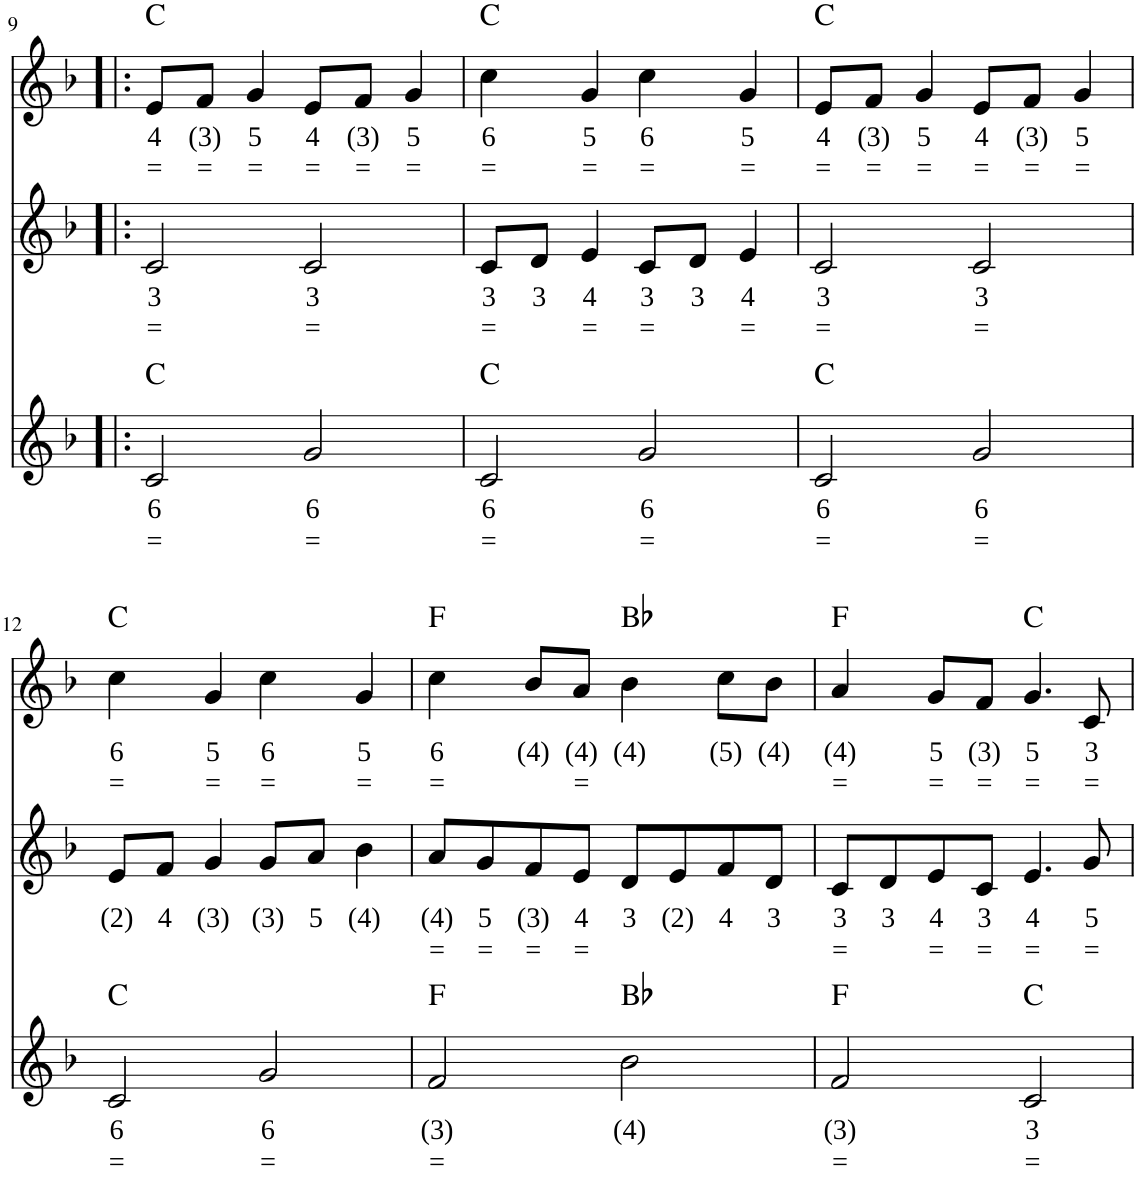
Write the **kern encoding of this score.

**kern	**text	**text	**kern	**text	**text	**kern	**text	**text	**harte
*part3	*part3	*part3	*part2	*part2	*part2	*part1	*part1	*part1	*part1
*staff3	*staff3	*staff3	*staff2	*staff2	*staff2	*staff1	*staff1	*staff1	*
*I"Voice	*	*	*I"Voice	*	*	*I"Voice	*	*	*
!!LO:PB:g=z
*clefG2	*	*	*clefG2	*	*	*clefG2	*	*	*
*k[b-]	*	*	*k[b-]	*	*	*k[b-]	*	*	*
*M4/4	*	*	*M4/4	*	*	*M4/4	*	*	*
=9!|:	=9!|:	=9!|:	=9!|:	=9!|:	=9!|:	=9!|:	=9!|:	=9!|:	=9!|:
!	!LO:LY:b	!LO:LY:b	!	!LO:LY:b	!LO:LY:b	!	!LO:LY:b	!LO:LY:b	!
2c/	6	=	2c/	3	=	8e/L	4	=	C:maj
!	!	!	!	!	!	!	!LO:LY:b	!LO:LY:b	!
.	.	.	.	.	.	8f/J	(3)	=	.
!	!	!	!	!	!	!	!LO:LY:b	!LO:LY:b	!
.	.	.	.	.	.	4g/	5	=	.
!	!LO:LY:b	!LO:LY:b	!	!LO:LY:b	!LO:LY:b	!	!LO:LY:b	!LO:LY:b	!
2g/	6	=	2c/	3	=	8e/L	4	=	.
!	!	!	!	!	!	!	!LO:LY:b	!LO:LY:b	!
.	.	.	.	.	.	8f/J	(3)	=	.
!	!	!	!	!	!	!	!LO:LY:b	!LO:LY:b	!
.	.	.	.	.	.	4g/	5	=	.
=10	=10	=10	=10	=10	=10	=10	=10	=10	=10
!	!LO:LY:b	!LO:LY:b	!	!LO:LY:b	!LO:LY:b	!	!LO:LY:b	!LO:LY:b	!
2c/	6	=	8c/L	3	=	4cc\	6	=	C:maj
!	!	!	!	!LO:LY:b	!	!	!	!	!
.	.	.	8d/J	3	.	.	.	.	.
!	!	!	!	!LO:LY:b	!LO:LY:b	!	!LO:LY:b	!LO:LY:b	!
.	.	.	4e/	4	=	4g/	5	=	.
!	!LO:LY:b	!LO:LY:b	!	!LO:LY:b	!LO:LY:b	!	!LO:LY:b	!LO:LY:b	!
2g/	6	=	8c/L	3	=	4cc\	6	=	.
!	!	!	!	!LO:LY:b	!	!	!	!	!
.	.	.	8d/J	3	.	.	.	.	.
!	!	!	!	!LO:LY:b	!LO:LY:b	!	!LO:LY:b	!LO:LY:b	!
.	.	.	4e/	4	=	4g/	5	=	.
=11	=11	=11	=11	=11	=11	=11	=11	=11	=11
!	!LO:LY:b	!LO:LY:b	!	!LO:LY:b	!LO:LY:b	!	!LO:LY:b	!LO:LY:b	!
2c/	6	=	2c/	3	=	8e/L	4	=	C:maj
!	!	!	!	!	!	!	!LO:LY:b	!LO:LY:b	!
.	.	.	.	.	.	8f/J	(3)	=	.
!	!	!	!	!	!	!	!LO:LY:b	!LO:LY:b	!
.	.	.	.	.	.	4g/	5	=	.
!	!LO:LY:b	!LO:LY:b	!	!LO:LY:b	!LO:LY:b	!	!LO:LY:b	!LO:LY:b	!
2g/	6	=	2c/	3	=	8e/L	4	=	.
!	!	!	!	!	!	!	!LO:LY:b	!LO:LY:b	!
.	.	.	.	.	.	8f/J	(3)	=	.
!	!	!	!	!	!	!	!LO:LY:b	!LO:LY:b	!
.	.	.	.	.	.	4g/	5	=	.
!!LO:LB:g=z
=12	=12	=12	=12	=12	=12	=12	=12	=12	=12
!	!LO:LY:b	!LO:LY:b	!	!LO:LY:b	!	!	!LO:LY:b	!LO:LY:b	!
2c/	6	=	8e/L	(2)	.	4cc\	6	=	C:maj
!	!	!	!	!LO:LY:b	!	!	!	!	!
.	.	.	8f/J	4	.	.	.	.	.
!	!	!	!	!LO:LY:b	!	!	!LO:LY:b	!LO:LY:b	!
.	.	.	4g/	(3)	.	4g/	5	=	.
!	!LO:LY:b	!LO:LY:b	!	!LO:LY:b	!	!	!LO:LY:b	!LO:LY:b	!
2g/	6	=	8g/L	(3)	.	4cc\	6	=	.
!	!	!	!	!LO:LY:b	!	!	!	!	!
.	.	.	8a/J	5	.	.	.	.	.
!	!	!	!	!LO:LY:b	!	!	!LO:LY:b	!LO:LY:b	!
.	.	.	4b-\	(4)	.	4g/	5	=	.
=13	=13	=13	=13	=13	=13	=13	=13	=13	=13
!	!LO:LY:b	!LO:LY:b	!	!LO:LY:b	!LO:LY:b	!	!LO:LY:b	!LO:LY:b	!
2f/	(3)	=	8a/L	(4)	=	4cc\	6	=	F:maj
!	!	!	!	!LO:LY:b	!LO:LY:b	!	!	!	!
.	.	.	8g/	5	=	.	.	.	.
!	!	!	!	!LO:LY:b	!LO:LY:b	!	!LO:LY:b	!	!
.	.	.	8f/	(3)	=	8b-/L	(4)	.	.
!	!	!	!	!LO:LY:b	!LO:LY:b	!	!LO:LY:b	!LO:LY:b	!
.	.	.	8e/J	4	=	8a/J	(4)	=	.
!	!LO:LY:b	!	!	!LO:LY:b	!	!	!LO:LY:b	!	!
2b-\	(4)	.	8d/L	3	.	4b-\	(4)	.	Bb:maj
!	!	!	!	!LO:LY:b	!	!	!	!	!
.	.	.	8e/	(2)	.	.	.	.	.
!	!	!	!	!LO:LY:b	!	!	!LO:LY:b	!	!
.	.	.	8f/	4	.	8cc\L	(5)	.	.
!	!	!	!	!LO:LY:b	!	!	!LO:LY:b	!	!
.	.	.	8d/J	3	.	8b-\J	(4)	.	.
=14	=14	=14	=14	=14	=14	=14	=14	=14	=14
!	!LO:LY:b	!LO:LY:b	!	!LO:LY:b	!LO:LY:b	!	!LO:LY:b	!LO:LY:b	!
2f/	(3)	=	8c/L	3	=	4a/	(4)	=	F:maj
!	!	!	!	!LO:LY:b	!	!	!	!	!
.	.	.	8d/	3	.	.	.	.	.
!	!	!	!	!LO:LY:b	!LO:LY:b	!	!LO:LY:b	!LO:LY:b	!
.	.	.	8e/	4	=	8g/L	5	=	.
!	!	!	!	!LO:LY:b	!LO:LY:b	!	!LO:LY:b	!LO:LY:b	!
.	.	.	8c/J	3	=	8f/J	(3)	=	.
!	!LO:LY:b	!LO:LY:b	!	!LO:LY:b	!LO:LY:b	!	!LO:LY:b	!LO:LY:b	!
2c/	3	=	4.e/	4	=	4.g/	5	=	C:maj
!	!	!	!	!LO:LY:b	!LO:LY:b	!	!LO:LY:b	!LO:LY:b	!
.	.	.	8g/	5	=	8c/	3	=	.
=	=	=	=	=	=	=	=	=	=
*-	*-	*-	*-	*-	*-	*-	*-	*-	*-
